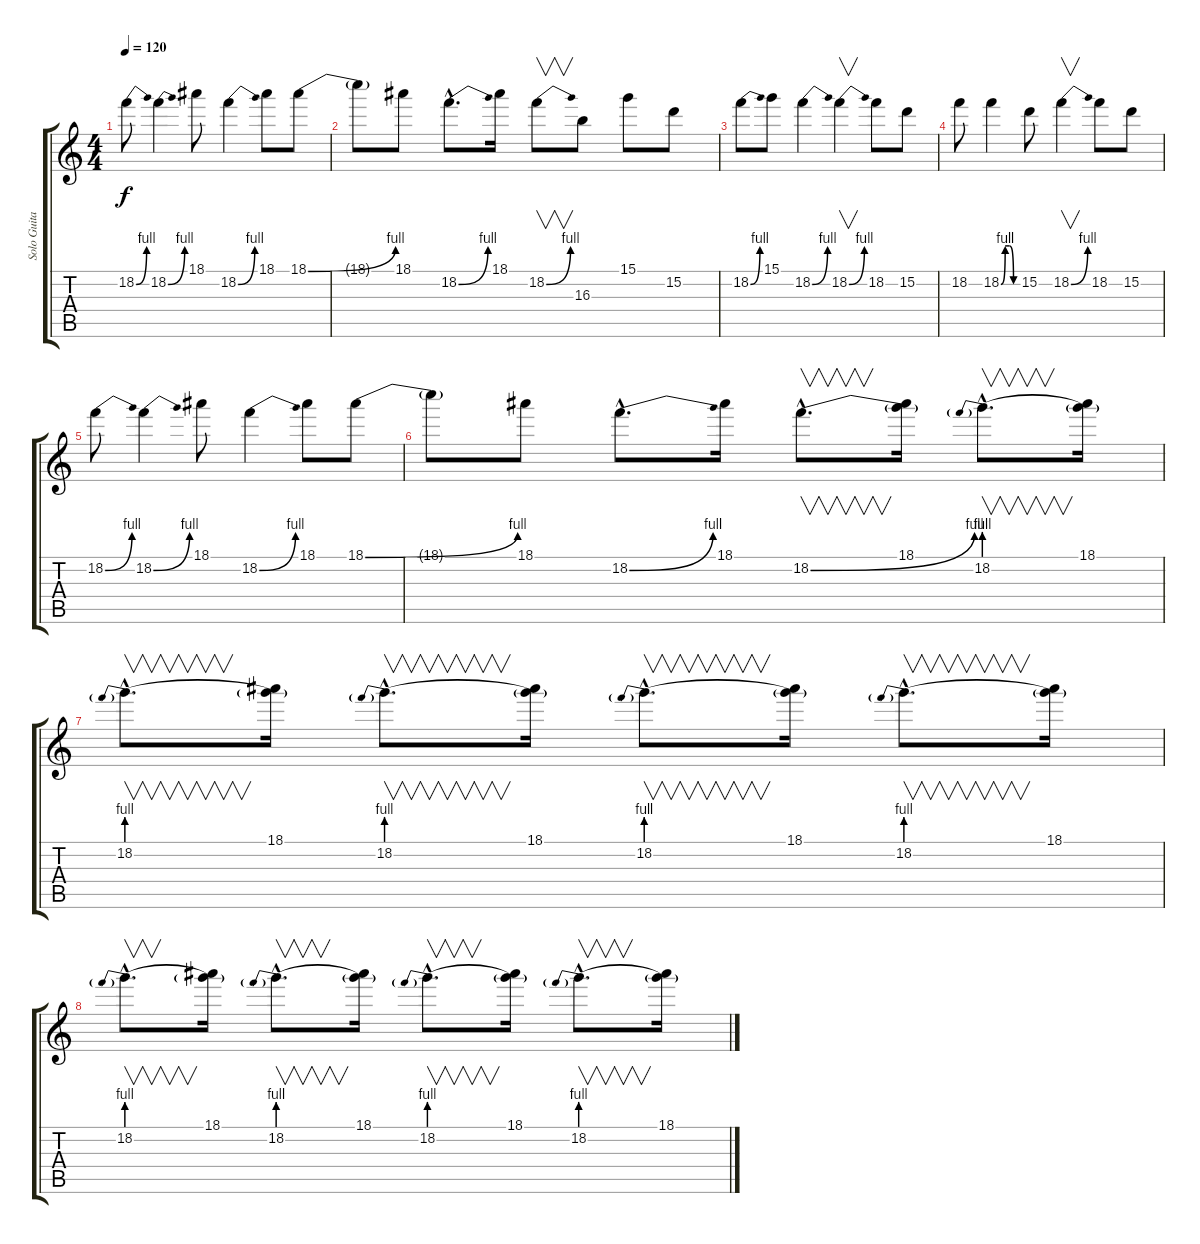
\track ("Solo Guitar 2" "Solo Guita") {instrument overdrivenguitar}
\staff {score tabs}
\tuning (E4 B3 G3 D3 A2 E2) {hide}
\ts (4 4)
\tempo 120
\clef g2
\ks c
18.2{be (bend 0 0 60 4)}.8{dy f} 18.2{be (bend 0 0 60 4)}.4 18.1.8 18.2{be (bend 0 0 60 4)}.4 18.1.8 18.1{be (bend 0 0 60 4)}.8 |
18.1{t}.8 18.1.8 18.2{be (bend 0 0 60 4) hac}.8{d} 18.1.16 18.2{be (bend 0 0 60 4)}.8{v} 16.3.8 15.1.8 15.2.8 |
18.2{be (bend 0 0 60 4)}.8 15.1.8 18.2{be (bend 0 0 60 4)}.4 18.2{be (bend 0 0 60 4)}.4{v} 18.2.8 15.2.8 |
18.2.8 18.2{be (custom 0 0 15 4 30 4 45 0 60 0)}.4 15.2.8 18.2{be (bend 0 0 60 4)}.4{v} 18.2.8 15.2.8 |
18.2{be (bend 0 0 60 4)}.8 18.2{be (bend 0 0 60 4)}.4 18.1.8 18.2{be (bend 0 0 60 4)}.4 18.1.8 18.1{be (bend 0 0 60 4)}.8 |
18.1{t}.8 18.1.8 18.2{be (bend 0 0 60 4) hac}.8{d} 18.1.16 18.2{be (bend 0 0 60 4) hac}.8{v d} (18.1 18.2{t}).16 18.2{be (prebend 0 4 60 4) hac}.8{v d} (18.1 18.2{t}).16 |
18.2{be (prebend 0 4 60 4) hac}.8{v d} (18.1 18.2{t}).16 18.2{be (prebend 0 4 60 4) hac}.8{v d} (18.1 18.2{t}).16 18.2{be (prebend 0 4 60 4) hac}.8{v d} (18.1 18.2{t}).16 18.2{be (prebend 0 4 60 4) hac}.8{v d} (18.1 18.2{t}).16 |
18.2{be (prebend 0 4 60 4) hac}.8{v d} (18.1 18.2{t}).16 18.2{be (prebend 0 4 60 4) hac}.8{v d} (18.1 18.2{t}).16 18.2{be (prebend 0 4 60 4) hac}.8{v d} (18.1 18.2{t}).16 18.2{be (prebend 0 4 60 4) hac}.8{v d} (18.1 18.2{t}).16
